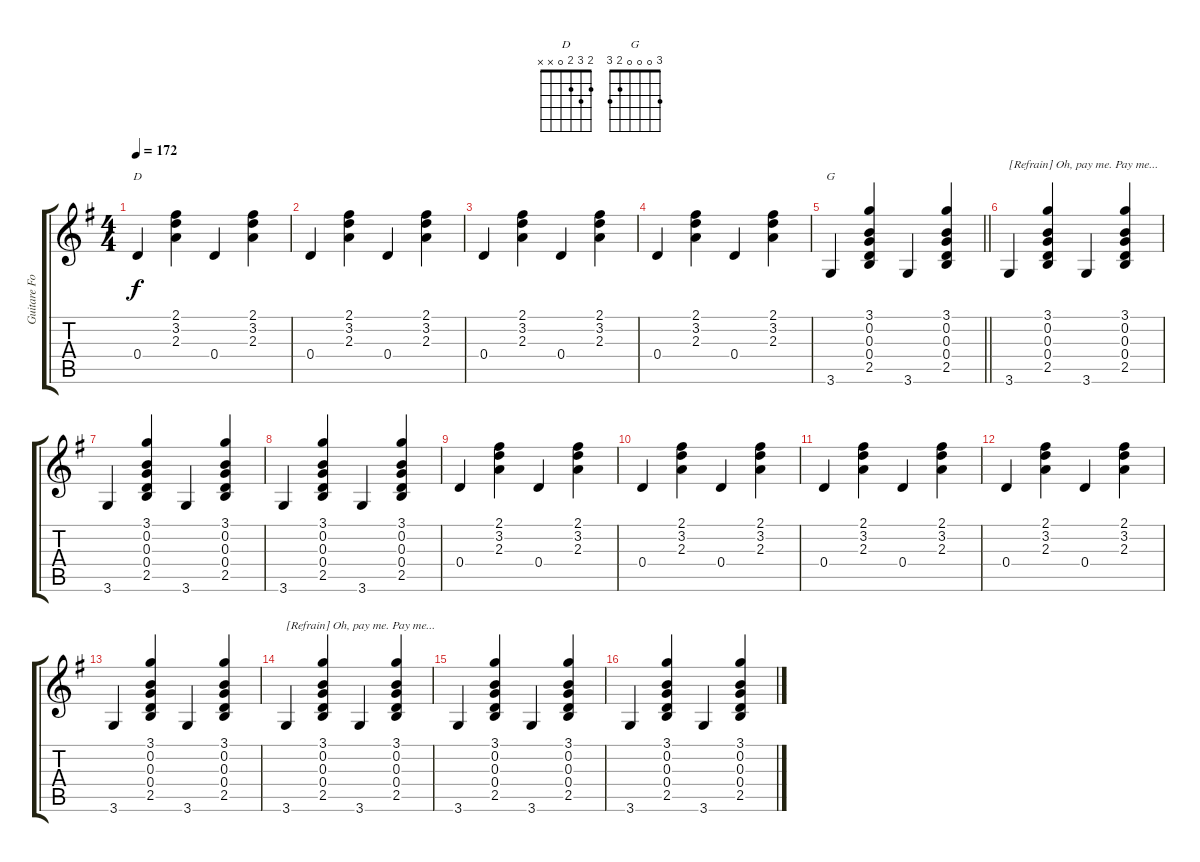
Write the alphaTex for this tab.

\track ("Guitare Folk" "Guitare Fo") {instrument acousticguitarsteel}
\staff {score tabs}
\tuning (E4 B3 G3 D3 A2 E2) {hide}
\chord ("D" 2 3 2 0 x x)
\chord ("G" 3 0 0 0 2 3)
\ts (4 4)
\tempo 172
\clef g2
\ks g
0.4.4{ch "D" dy f} (2.1 3.2 2.3).4 0.4.4 (2.1 3.2 2.3).4 |
0.4.4 (2.1 3.2 2.3).4 0.4.4 (2.1 3.2 2.3).4 |
0.4.4 (2.1 3.2 2.3).4 0.4.4 (2.1 3.2 2.3).4 |
0.4.4 (2.1 3.2 2.3).4 0.4.4 (2.1 3.2 2.3).4 |
\barLineRight lightlight
3.6.4{ch "G"} (3.1 0.2 0.3 0.4 2.5).4 3.6.4 (3.1 0.2 0.3 0.4 2.5).4 |
3.6.4{txt "[Refrain] Oh, pay me. Pay me..."} (3.1 0.2 0.3 0.4 2.5).4 3.6.4 (3.1 0.2 0.3 0.4 2.5).4 |
3.6.4 (3.1 0.2 0.3 0.4 2.5).4 3.6.4 (3.1 0.2 0.3 0.4 2.5).4 |
3.6.4 (3.1 0.2 0.3 0.4 2.5).4 3.6.4 (3.1 0.2 0.3 0.4 2.5).4 |
0.4.4 (2.1 3.2 2.3).4 0.4.4 (2.1 3.2 2.3).4 |
0.4.4 (2.1 3.2 2.3).4 0.4.4 (2.1 3.2 2.3).4 |
0.4.4 (2.1 3.2 2.3).4 0.4.4 (2.1 3.2 2.3).4 |
0.4.4 (2.1 3.2 2.3).4 0.4.4 (2.1 3.2 2.3).4 |
3.6.4 (3.1 0.2 0.3 0.4 2.5).4 3.6.4 (3.1 0.2 0.3 0.4 2.5).4 |
3.6.4{txt "[Refrain] Oh, pay me. Pay me..."} (3.1 0.2 0.3 0.4 2.5).4 3.6.4 (3.1 0.2 0.3 0.4 2.5).4 |
3.6.4 (3.1 0.2 0.3 0.4 2.5).4 3.6.4 (3.1 0.2 0.3 0.4 2.5).4 |
3.6.4 (3.1 0.2 0.3 0.4 2.5).4 3.6.4 (3.1 0.2 0.3 0.4 2.5).4
